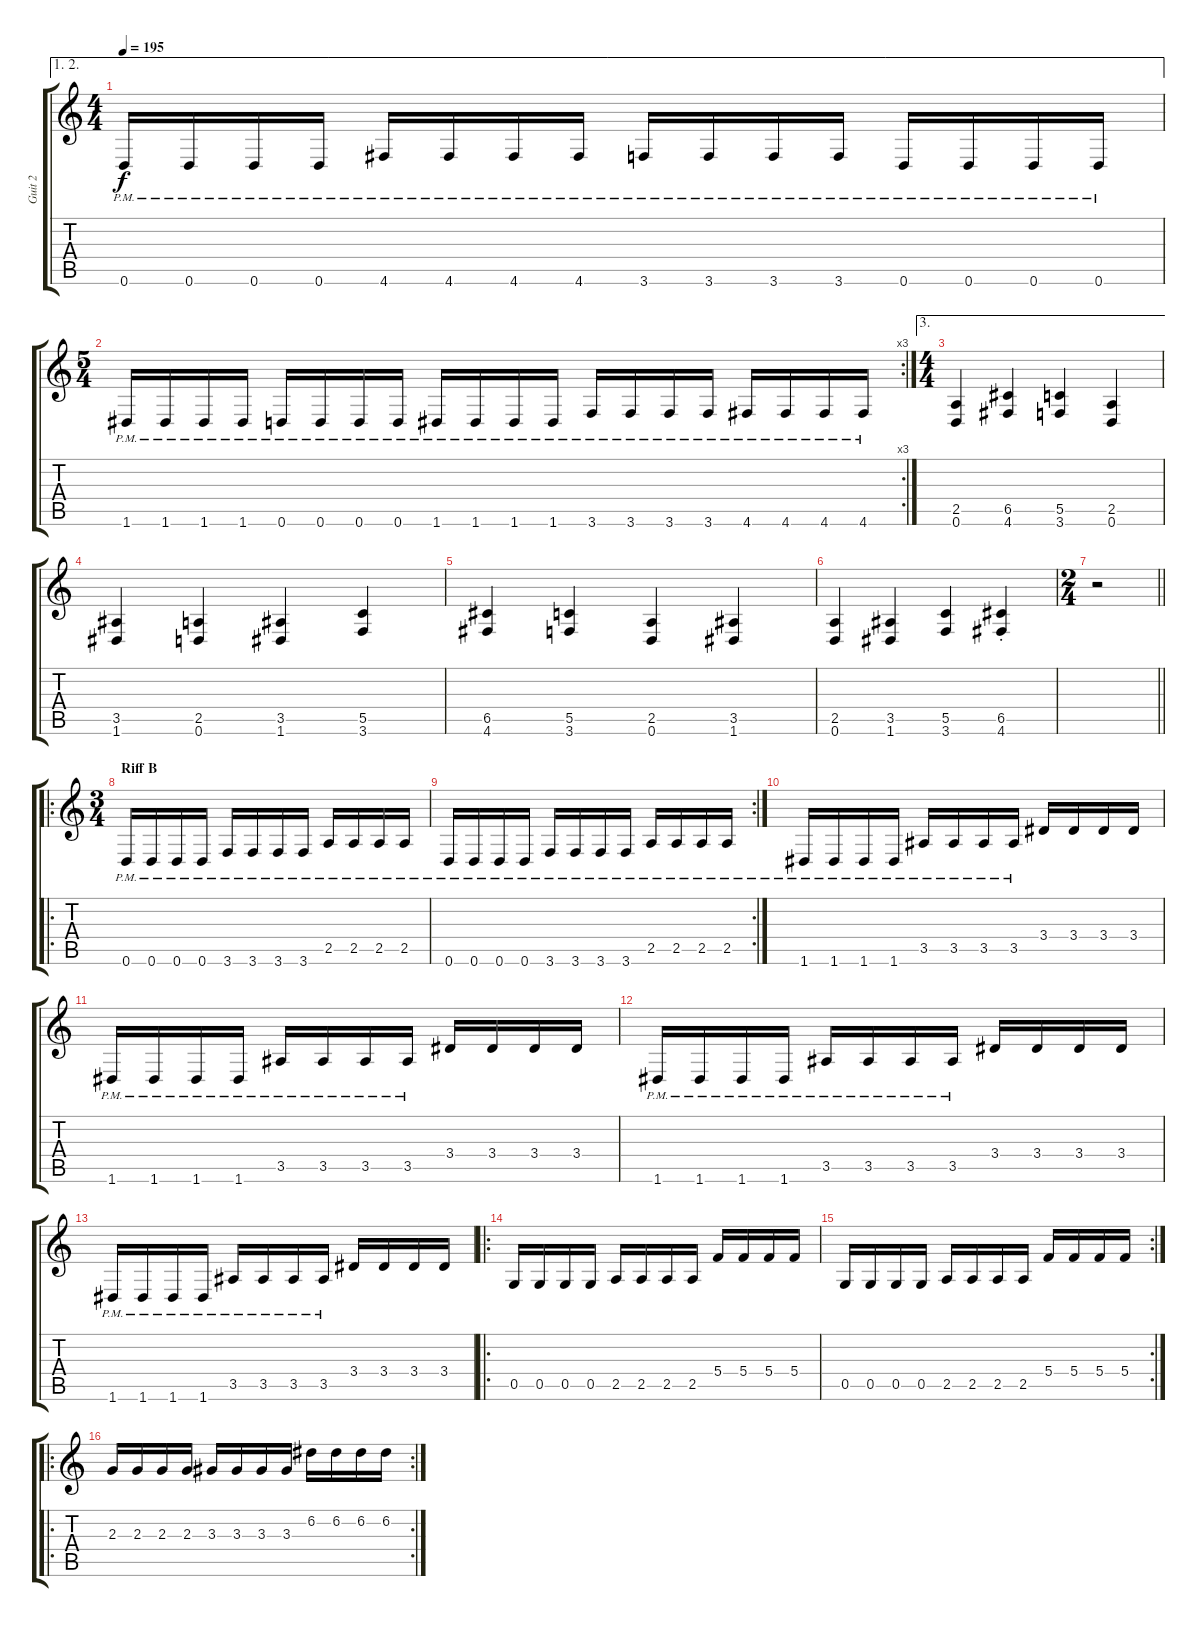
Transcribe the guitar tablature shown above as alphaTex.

\track ("Guit 2" "Guit 2") {instrument distortionguitar}
\staff {score tabs}
\tuning (D4 A3 F3 C3 G2 D2) {hide}
\ae (1 2)
\ts (4 4)
\tempo 195
\clef g2
\ks c
0.6{pm}.16{dy f} 0.6{pm}.16 0.6{pm}.16 0.6{pm}.16 4.6{pm}.16 4.6{pm}.16 4.6{pm}.16 4.6{pm}.16 3.6{pm}.16 3.6{pm}.16 3.6{pm}.16 3.6{pm}.16 0.6{pm}.16 0.6{pm}.16 0.6{pm}.16 0.6{pm}.16 |
\rc 3
\ts (5 4)
1.6{pm}.16 1.6{pm}.16 1.6{pm}.16 1.6{pm}.16 0.6{pm}.16 0.6{pm}.16 0.6{pm}.16 0.6{pm}.16 1.6{pm}.16 1.6{pm}.16 1.6{pm}.16 1.6{pm}.16 3.6{pm}.16 3.6{pm}.16 3.6{pm}.16 3.6{pm}.16 4.6{pm}.16 4.6{pm}.16 4.6{pm}.16 4.6{pm}.16 |
\ae 3
\ts (4 4)
(2.5 0.6).4 (6.5 4.6).4 (5.5 3.6).4 (2.5 0.6).4 |
(3.5 1.6).4 (2.5 0.6).4 (3.5 1.6).4 (5.5 3.6).4 |
(6.5 4.6).4 (5.5 3.6).4 (2.5 0.6).4 (3.5 1.6).4 |
(2.5 0.6).4 (3.5 1.6).4 (5.5 3.6).4 (6.5{st} 4.6{st}).4 |
\ts (2 4)
\barLineRight lightlight
r.2 |
\ro
\ts (3 4)
\section ("" "Riff B")
0.6{pm}.16 0.6{pm}.16 0.6{pm}.16 0.6{pm}.16 3.6{pm}.16 3.6{pm}.16 3.6{pm}.16 3.6{pm}.16 2.5{pm}.16 2.5{pm}.16 2.5{pm}.16 2.5{pm}.16 |
\rc 2
0.6{pm}.16 0.6{pm}.16 0.6{pm}.16 0.6{pm}.16 3.6{pm}.16 3.6{pm}.16 3.6{pm}.16 3.6{pm}.16 2.5{pm}.16 2.5{pm}.16 2.5{pm}.16 2.5{pm}.16 |
1.6{pm}.16 1.6{pm}.16 1.6{pm}.16 1.6{pm}.16 3.5{pm}.16 3.5{pm}.16 3.5{pm}.16 3.5{pm}.16 3.4.16 3.4.16 3.4.16 3.4.16 |
1.6{pm}.16 1.6{pm}.16 1.6{pm}.16 1.6{pm}.16 3.5{pm}.16 3.5{pm}.16 3.5{pm}.16 3.5{pm}.16 3.4.16 3.4.16 3.4.16 3.4.16 |
1.6{pm}.16 1.6{pm}.16 1.6{pm}.16 1.6{pm}.16 3.5{pm}.16 3.5{pm}.16 3.5{pm}.16 3.5{pm}.16 3.4.16 3.4.16 3.4.16 3.4.16 |
1.6{pm}.16 1.6{pm}.16 1.6{pm}.16 1.6{pm}.16 3.5{pm}.16 3.5{pm}.16 3.5{pm}.16 3.5{pm}.16 3.4.16 3.4.16 3.4.16 3.4.16 |
\ro
0.5.16 0.5.16 0.5.16 0.5.16 2.5.16 2.5.16 2.5.16 2.5.16 5.4.16 5.4.16 5.4.16 5.4.16 |
\rc 2
0.5.16 0.5.16 0.5.16 0.5.16 2.5.16 2.5.16 2.5.16 2.5.16 5.4.16 5.4.16 5.4.16 5.4.16 |
\ro
\rc 2
2.3.16 2.3.16 2.3.16 2.3.16 3.3.16 3.3.16 3.3.16 3.3.16 6.2.16 6.2.16 6.2.16 6.2.16
